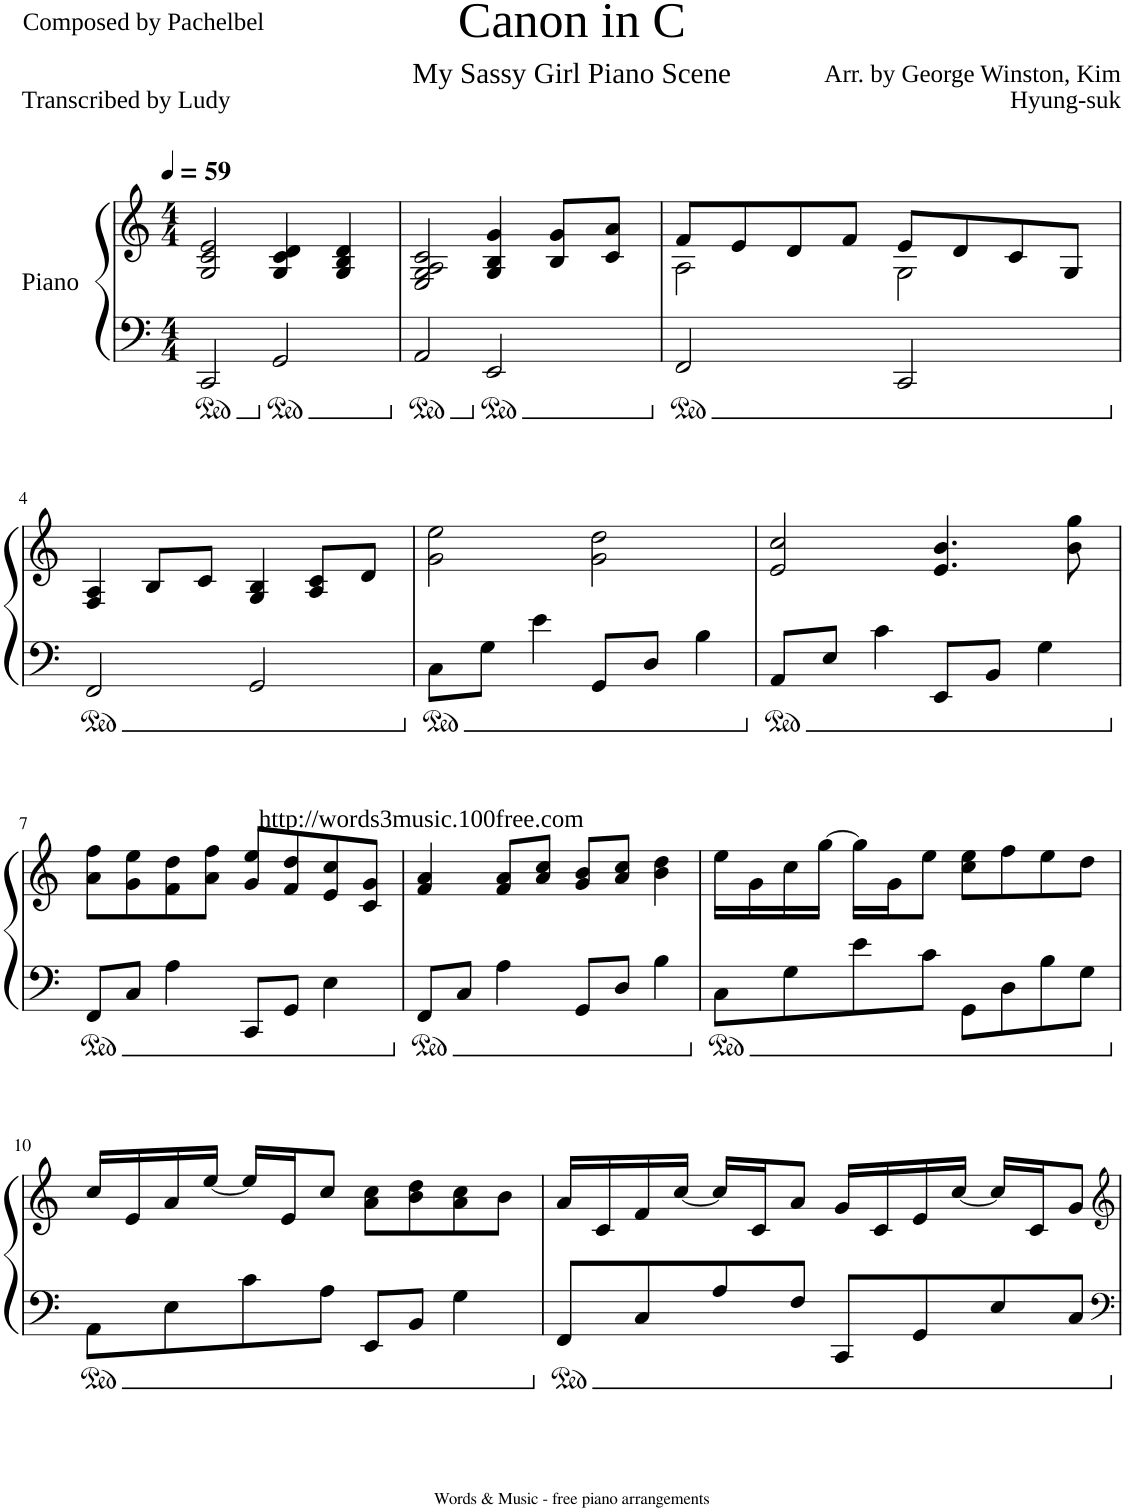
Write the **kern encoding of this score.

**kern	**kern
*part1	*part1
*staff2	*staff1
*I"Piano	*
*I'Pno	*
*clefF4	*clefG2
*k[]	*k[]
*M4/4	*M4/4
*MM59	*MM59
=1	=1
2CC/	2G/ 2c/ 2e/
2GG/	4G/ 4c/ 4d/
.	4G/ 4B/ 4d/
=2	=2
2AA/	2E/ 2G/ 2A/ 2c/
2EE/	4G/ 4B/ 4g/
.	8B/ 8g/L
.	8c/ 8a/J
=3	=3
*	*^
*	*ped	*
2FF/	8f/L	2A\
.	8e/	.
.	8d/	.
.	8f/J	.
2CC/	8e/L	2G\
.	8d/	.
.	8c/	.
.	8G/J	.
*	*v	*v
!!LO:LB:g=z
=4	=4
*	*Xped
2FF/	4F/ 4A/
.	8B/L
.	8c/J
2GG/	4G/ 4B/
.	8A/ 8c/L
.	8d/J
=5	=5
8C\L	2g\ 2ee\
8G\J	.
4e\	.
8GG/L	2g\ 2dd\
8D/J	.
4B\	.
=6	=6
8AA/L	2e/ 2cc/
8E/J	.
4c\	.
8EE/L	4.e/ 4.b/
8BB/J	.
4G\	.
.	8b\ 8gg\
!!LO:LB:g=z
=7	=7
8FF/L	8a\ 8ff\L
8C/J	8g\ 8ee\
4A\	8f\ 8dd\
.	8a\ 8ff\J
8CC/L	8g/ 8ee/L
8GG/J	8f/ 8dd/
4E\	8e/ 8cc/
.	8c/ 8g/J
=8	=8
8FF/L	4f/ 4a/
8C/J	.
4A\	8f/ 8a/L
.	8a/ 8cc/J
8GG/L	8g/ 8b/L
8D/J	8a/ 8cc/J
4B\	4b\ 4dd\
=9	=9
8C\L	16ee\LL
.	16g\
8G\	16cc\
.	[16gg\JJ
8e\	16gg\LL]
.	16g\J
8c\J	8ee\J
8GG\L	8cc\ 8ee\L
8D\	8ff\
8B\	8ee\
8G\J	8dd\J
!!LO:LB:g=z
=10	=10
8AA\L	16cc/LL
.	16e/
8E\	16a/
.	[16ee/JJ
8c\	16ee/LL]
.	16e/J
8A\J	8cc/J
8EE/L	8a\ 8cc\L
8BB/J	8b\ 8dd\
4G\	8a\ 8cc\
.	8b\J
=11	=11
8FF/L	16a/LL
.	16c/
8C/	16f/
.	[16cc/JJ
8A/	16cc/LL]
.	16c/J
8F/J	8a/J
8CC/L	16g/LL
.	16c/
8GG/	16e/
.	[16cc/JJ
8E/	16cc/LL]
.	16c/J
8C/J	8g/J
=	=
*-	*-
